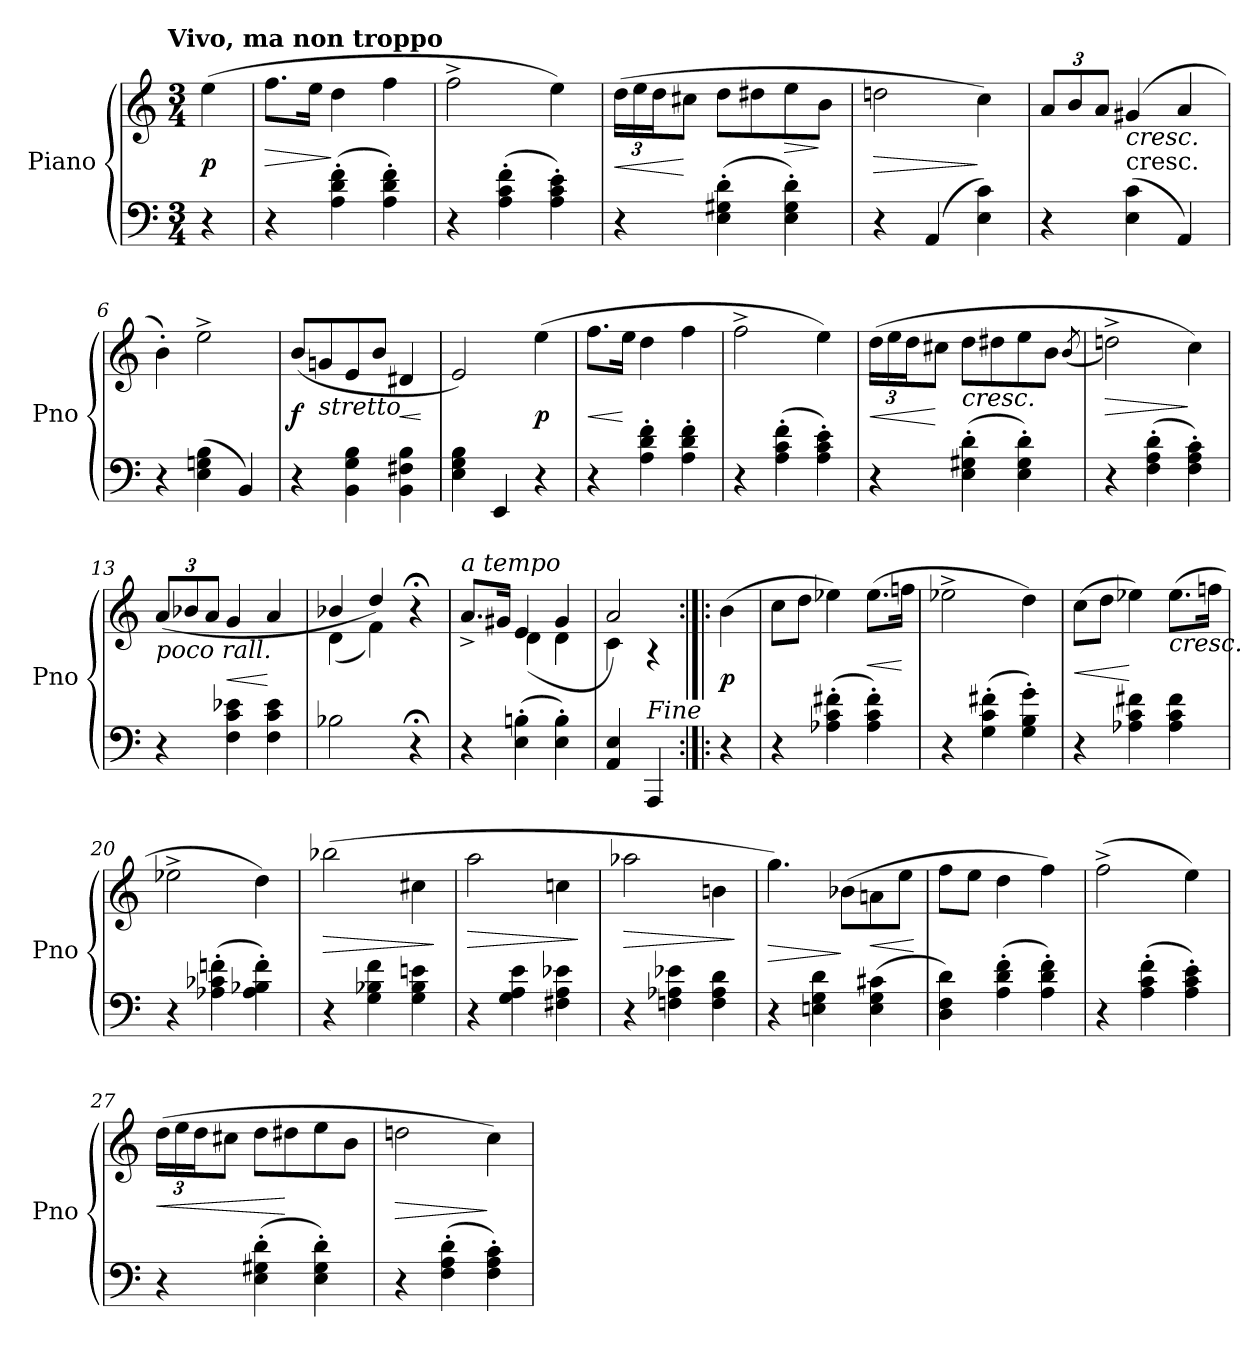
**kern	**kern	**dynam
*part1	*part1	*part1
*staff2	*staff1	*staff1/2
*I"Piano	*	*
*I'Pno	*	*
*clefF4	*clefG2	*
*k[]	*k[]	*
*a:	*a:	*
!!LO:TX:omd:t=Vivo, ma non troppo
*M3/4	*M3/4	*
*MM160	*MM160	*
=	=	=
4r	(4ee	p
=1	=1	=1
4r	8.ffL	>
.	16eeJk	.
(4A' 4d' 4f'	4dd	]
4A' 4d' 4f')	4ff	.
=2	=2	=2
4r	2ff^	.
(4A' 4c' 4f'	.	.
4A' 4c' 4e')	4ee)	.
=3	=3	=3
4r	(24ddLL	<
.	24ee	.
.	24ddJ	.
.	8cc#XJ	[
(4E' 4G#X' 4d'	8ddL	.
.	8dd#X	.
4E' 4G#' 4d')	8ee	>
.	8bJ	]
=4	=4	=4
4r	2ddn	>
(>4AA	.	.
4E 4c)	4cc)	]
=5	=5	=5
4r	12aL	.
.	12b	.
.	12aJ	.
!	!LO:TX:c:t=cresc.	!
!	!LO:TX:b:i:t=cresc.	!
(4E 4c	(>4g#X	.
4AA)	4a	.
=6	=6	=6
4r	4b')	.
(4E 4Gn 4B	2ee^	.
4BB)	.	.
=7	=7	=7
4r	(8bL	f
!	!LO:TX:b:i:t=stretto	!
.	8gn	.
4BB 4G 4B	8e	.
.	8bJ	.
4BB 4F#X 4B	4d#X	<
.	.	[
=8	=8	=8
4E 4G 4B	2e)	.
4EE	.	.
4r	(4ee	p
=9	=9	=9
4r	8.ffL	<
.	16eeJk	[
4A' 4d' 4f'	4dd	.
4A' 4d' 4f'	4ff	.
=10	=10	=10
4r	2ff^	.
(4A' 4c' 4f'	.	.
4A' 4c' 4e')	4ee)	.
=11	=11	=11
4r	(24ddLL	<
.	24ee	.
.	24ddJ	.
.	8cc#XJ	[
!	!LO:TX:b:i:t=cresc.	!
(4E' 4G#X' 4d'	8ddL	.
.	8dd#X	.
4E' 4G#' 4d')	8ee	.
.	8bJ	.
.	(8qb/	.
=12	=12	=12
4r	2ddn^)	>
(4F' 4A' 4d'	.	.
4F' 4A' 4c')	4cc)	]
=13	=13	=13
!	!LO:TX:b:i:t=poco rall.	!
4r	(>12aL	.
.	12b-X	.
.	12aJ	.
4F 4c 4e-X	4g	<
4F 4c 4e-	4a	[
=14	=14	=14
*	*^	*
2B-X	4b-X	(4d	.
.	4dd)	4f)	.
4r;<	4r;<	4ryy	.
=15	=15	=15	=15
!	!LO:TX:a:i:t=a tempo	!	!
4r	8.a^L	4ryy	.
.	16g#XJk	.	.
(4E' 4Bn'	4e	(>4d	.
4E' 4B')	4g#	4d	.
=16	=16	=16	=16
4AA 4E	2a)	4c	.
!LO:TX:a:i:t=Fine	!	!	!
4AAA	.	4r	.
*	*v	*v	*
=:|!|:	=:|!|:	=:|!|:
4r	(4b	p
=17	=17	=17
4r	8ccL	.
.	8ddJ	.
(4A-X' 4c' 4f#X'	4ee-X)	.
4A-' 4c' 4f#')	(8.ee-L	<
.	16ffnJk	[
=18	=18	=18
4r	2ee-X^	.
(4G' 4c' 4f#X'	.	.
4G' 4B' 4g')	4dd)	.
=19	=19	=19
4r	(8ccL	<
.	8ddJ	.
4A-X 4c 4f#X	4ee-X)	[
!	!LO:TX:b:i:t=cresc.	!
4A- 4c 4f#	(8.ee-L	.
.	16ffnJk	.
=20	=20	=20
4r	2ee-X^	.
(4A-X' 4c-X' 4fn'	.	.
4A-' 4B-X' 4f')	4dd)	.
=21	=21	=21
4r	(2bb-X	>
4G 4B-X 4f	.	.
4G 4B- 4en	4cc#X	.
.	.	]
=22	=22	=22
4r	2aa	>
4G 4A 4e	.	.
4F#X 4A 4e-X	4ccn	.
.	.	]
=23	=23	=23
4r	2aa-X	>
4Fn 4A-X 4e-X	.	.
4F 4A- 4d	4bn	.
.	.	]
=24	=24	=24
4r	4.gg)	>
4En 4G 4d	.	.
.	(8b-XL	]
(4E 4G 4c#X	8an	<
.	8eeJ	.
.	.	[
=25	=25	=25
4D 4F 4d)	8ffL	.
.	8eeJ	.
(4A' 4d' 4f'	4dd	.
4A' 4d' 4f')	4ff)	.
=26	=26	=26
4r	(2ff^	.
(4A' 4c' 4f'	.	.
4A' 4c' 4e')	4ee)	.
=27	=27	=27
4r	(24ddLL	<
.	24ee	.
.	24ddJ	.
.	8cc#XJ	.
(4E' 4G#X' 4d'	8ddL	.
.	8dd#X	[
4E' 4G#' 4d')	8ee	.
.	8bJ	.
=28	=28	=28
4r	2ddn	>
(4F' 4A' 4d'	.	.
4F' 4A' 4c')	4cc)	]
=	=	=
*-	*-	*-
